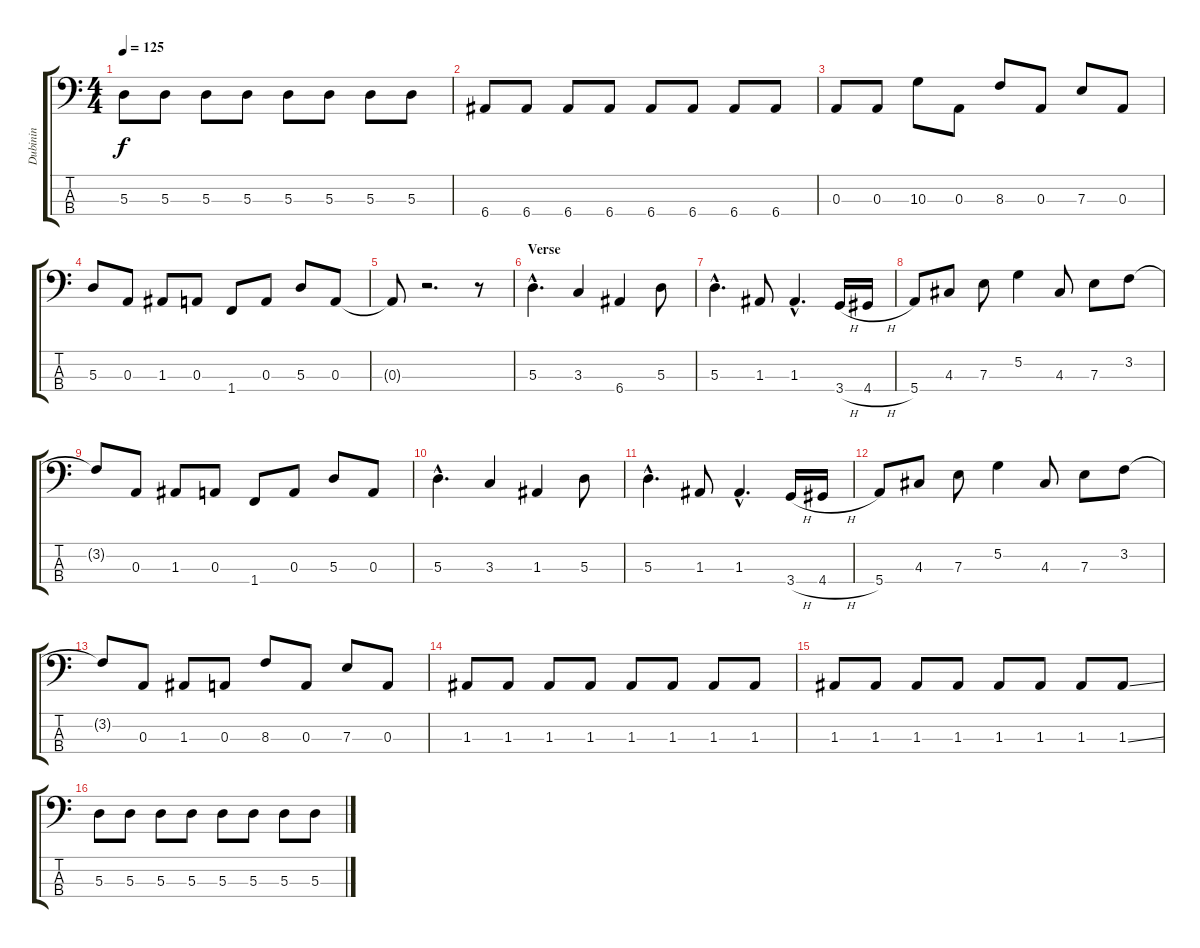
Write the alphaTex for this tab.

\track ("Dubinin" "Dubinin") {instrument electricbassfinger}
\staff {score tabs}
\tuning (G2 D2 A1 E1) {hide}
\ts (4 4)
\tempo 125
\clef f4
\ks c
5.3.8{dy f} 5.3.8 5.3.8 5.3.8 5.3.8 5.3.8 5.3.8 5.3.8 |
6.4.8 6.4.8 6.4.8 6.4.8 6.4.8 6.4.8 6.4.8 6.4.8 |
0.3.8 0.3.8 10.3.8 0.3.8 8.3.8 0.3.8 7.3.8 0.3.8 |
5.3.8 0.3.8 1.3.8 0.3.8 1.4.8 0.3.8 5.3.8 0.3.8 |
0.3{t}.8 r.2{d} r.8 |
\section ("" "Verse")
5.3{hac}.4{d} 3.3.4 6.4.4 5.3.8 |
5.3{hac}.4{d} 1.3.8 1.3{hac}.4{d} 3.4{h}.16 4.4{h}.16 |
5.4.8 4.3.8 7.3.8 5.2.4 4.3.8 7.3.8 3.2.8 |
3.2{t}.8 0.3.8 1.3.8 0.3.8 1.4.8 0.3.8 5.3.8 0.3.8 |
5.3{hac}.4{d} 3.3.4 1.3.4 5.3.8 |
5.3{hac}.4{d} 1.3.8 1.3{hac}.4{d} 3.4{h}.16 4.4{h}.16 |
5.4.8 4.3.8 7.3.8 5.2.4 4.3.8 7.3.8 3.2.8 |
3.2{t}.8 0.3.8 1.3.8 0.3.8 8.3.8 0.3.8 7.3.8 0.3.8 |
1.3.8 1.3.8 1.3.8 1.3.8 1.3.8 1.3.8 1.3.8 1.3.8 |
1.3.8 1.3.8 1.3.8 1.3.8 1.3.8 1.3.8 1.3.8 1.3{ss}.8 |
5.3.8 5.3.8 5.3.8 5.3.8 5.3.8 5.3.8 5.3.8 5.3.8
